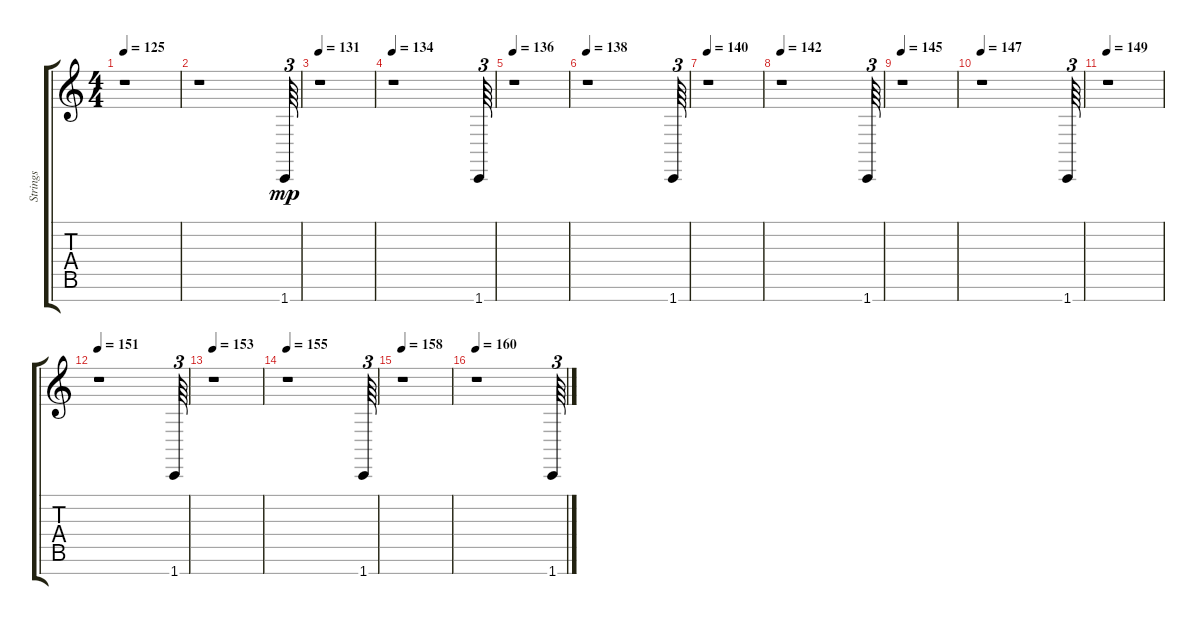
\track ("Strings" "Strings") {instrument stringensemble1}
\staff {score tabs}
\tuning (E4 B3 G3 D3 A2 E2 B1) {hide}
\ts (4 4)
\tempo 125
\clef g2
\ks c
r.1{dy mp} |
r.1 1.7.64{tu (3 2)} |
\tempo 131
r.1 |
\tempo 134
r.1 1.7.64{tu (3 2)} |
\tempo 136
r.1 |
\tempo 138
r.1 1.7.64{tu (3 2)} |
\tempo 140
r.1 |
\tempo 142
r.1 1.7.64{tu (3 2)} |
\tempo 145
r.1 |
\tempo 147
r.1 1.7.64{tu (3 2)} |
\tempo 149
r.1 |
\tempo 151
r.1 1.7.64{tu (3 2)} |
\tempo 153
r.1 |
\tempo 155
r.1 1.7.64{tu (3 2)} |
\tempo 158
r.1 |
\tempo 160
r.1 1.7.64{tu (3 2)}
